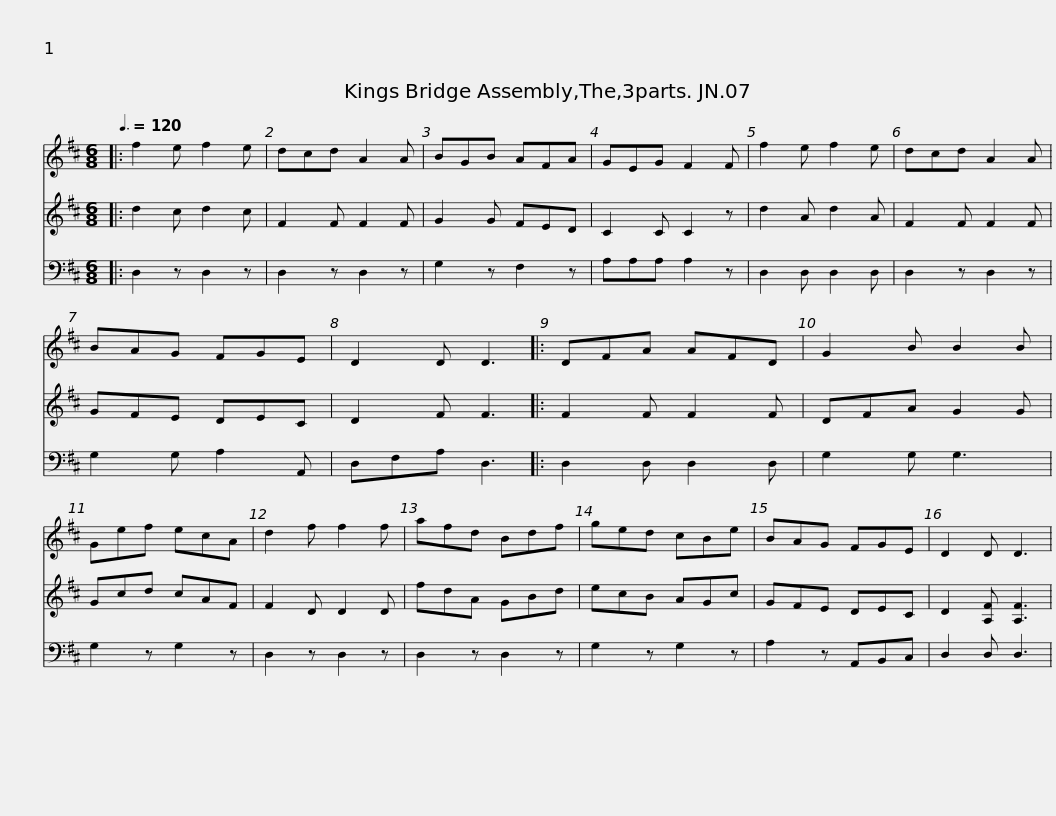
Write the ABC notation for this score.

X:1
%%score 1 2 3
L:1/8
Q:3/8=120
M:6/8
I:linebreak $
K:D
V:1 treble
V:2 treble
V:3 bass
V:1
|: f2 e f2 e | dcd A2 A | BGB AFA | GEG F2 F | f2 e f2 e | %5
 dcd A2 A | BAG FGE |$ D2 D D3 |: DFA AFD | G2 B B2 B | %10
 Gef ecA | d2 f f2 f | afd Bdf | ged cBe |$ BAG FGE | %15
 D2 D D3 | %16
V:2
|: d2 c d2 c | F2 F F2 F | G2 G FED | C2 C C2 z | d2 A d2 A | %5
 F2 F F2 F | GFE DEC |$ D2 F F3 |: F2 F F2 F | DFA G2 G | %10
 Gcd cAF | F2 D D2 D | fdA GBd | ecB AGc |$ GFE DEC | %15
 D2 [A,F] [A,F]3 | %16
V:3
|: D,2 z D,2 z | D,2 z D,2 z | G,2 z F,2 z | A,A,A, A,2 z | D,2 D, D,2 D, | %5
 D,2 z D,2 z | G,2 G, A,2 A,, |$ D,F,A, D,3 |: D,2 D, D,2 D, | G,2 G, G,3 | %10
 G,2 z G,2 z | D,2 z D,2 z | D,2 z D,2 z | G,2 z G,2 z |$ A,2 z A,,B,,C, | %15
 D,2 D, D,3 | %16
